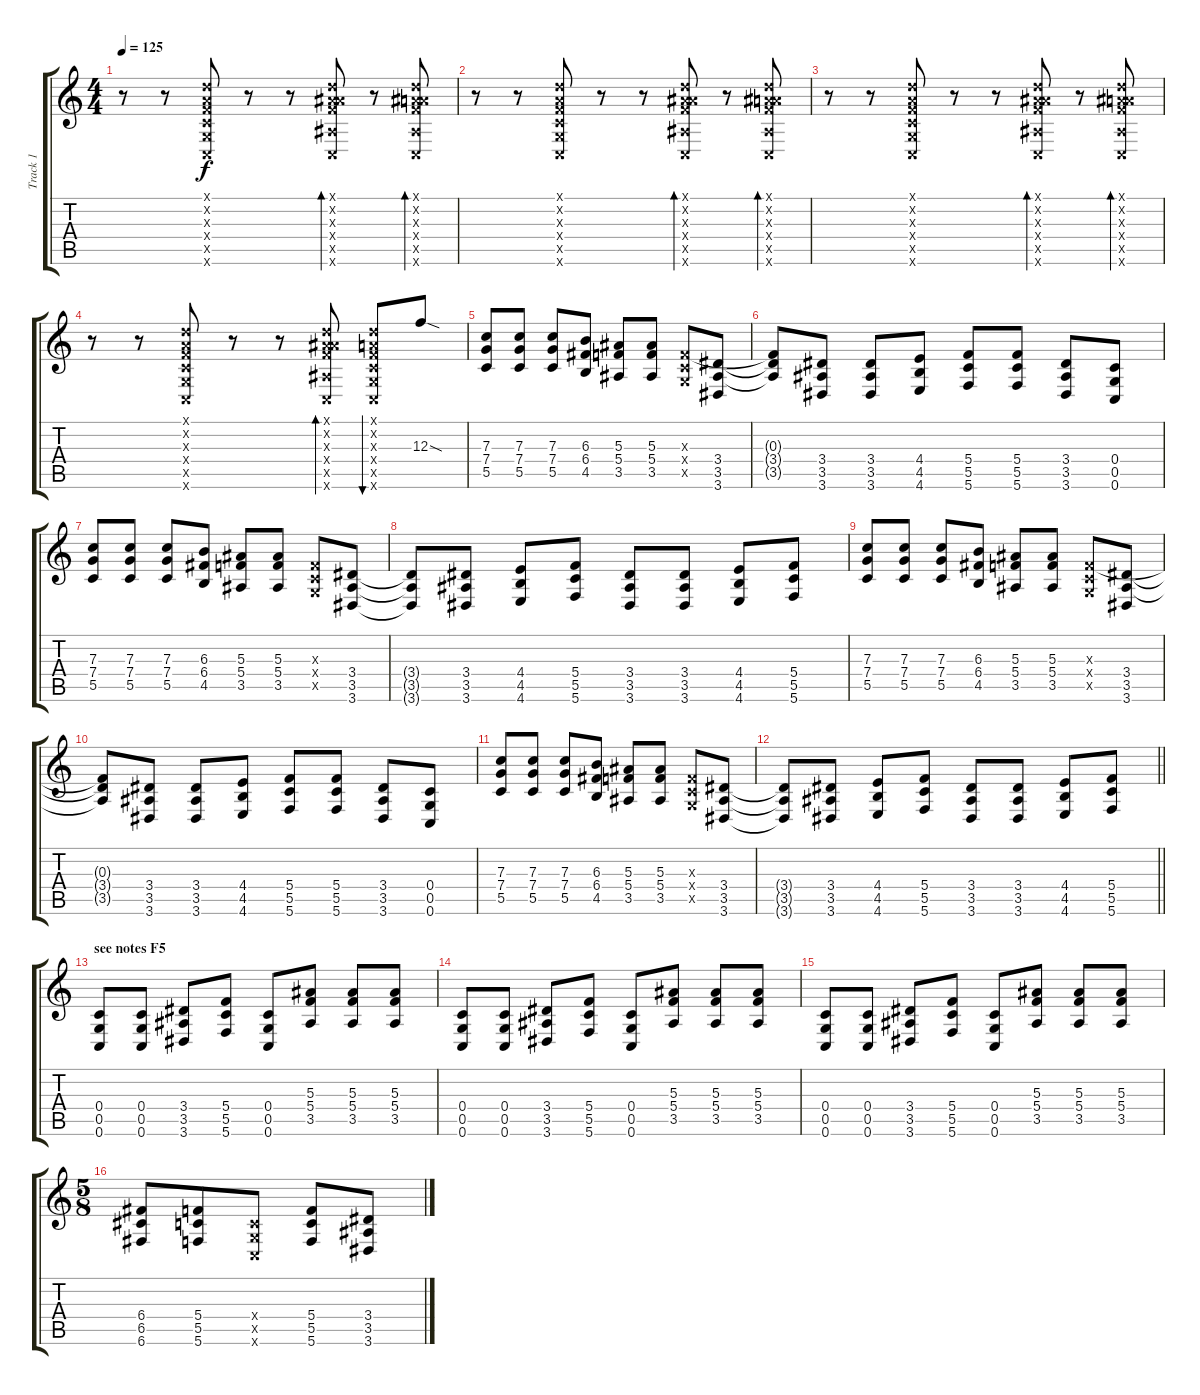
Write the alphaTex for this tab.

\track ("Track 1" "Track 1") {instrument distortionguitar}
\staff {score tabs}
\tuning (D4 A3 F3 C3 G2 C2) {hide}
\ts (4 4)
\tempo 125
\clef g2
\ks c
r.8{dy f} r.8 (0.1{x} 0.2{x} 0.3{x} 0.4{x} 0.5{x} 0.6{x}).8 r.8 r.8 (0.1{x} 0.2{x} 5.3{x} 5.4{x} 3.5{x} 0.6{x}).8{bd 60} r.8 (0.1{x} 0.2{x} 5.3{x} 5.4{x} 3.5{x} 0.6{x}).8{bd 60} |
r.8 r.8 (0.1{x} 0.2{x} 0.3{x} 0.4{x} 0.5{x} 0.6{x}).8 r.8 r.8 (0.1{x} 0.2{x} 5.3{x} 5.4{x} 3.5{x} 0.6{x}).8{bd 60} r.8 (0.1{x} 0.2{x} 5.3{x} 5.4{x} 3.5{x} 0.6{x}).8{bd 60} |
r.8 r.8 (0.1{x} 0.2{x} 0.3{x} 0.4{x} 0.5{x} 0.6{x}).8 r.8 r.8 (0.1{x} 0.2{x} 5.3{x} 5.4{x} 3.5{x} 0.6{x}).8{bd 60} r.8 (0.1{x} 0.2{x} 5.3{x} 5.4{x} 3.5{x} 0.6{x}).8{bd 60} |
r.8 r.8 (0.1{x} 0.2{x} 0.3{x} 0.4{x} 0.5{x} 0.6{x}).8 r.8 r.8 (0.1{x} 0.2{x} 5.3{x} 5.4{x} 3.5{x} 0.6{x}).8{bd 60} (0.1{x} 0.2{x} 0.3{x} 0.4{x} 0.5{x} 0.6{x}).8{bu 60} 12.3{sod}.8{instrument guitarharmonics} |
(7.3 7.4 5.5).8{instrument distortionguitar} (7.3 7.4 5.5).8 (7.3 7.4 5.5).8 (6.3 6.4 4.5).8 (5.3 5.4 3.5).8 (5.3 5.4 3.5).8 (0.3{x} 0.4{x} 0.5{x}).8 (3.4 3.5 3.6).8 |
(0.3{t} 3.4{t} 3.5{t}).8 (3.4 3.5 3.6).8 (3.4 3.5 3.6).8 (4.4 4.5 4.6).8 (5.4 5.5 5.6).8 (5.4 5.5 5.6).8 (3.4 3.5 3.6).8 (0.4 0.5 0.6).8 |
(7.3 7.4 5.5).8 (7.3 7.4 5.5).8 (7.3 7.4 5.5).8 (6.3 6.4 4.5).8 (5.3 5.4 3.5).8 (5.3 5.4 3.5).8 (0.3{x} 0.4{x} 0.5{x}).8 (3.4 3.5 3.6).8 |
(3.4{t} 3.5{t} 3.6{t}).8 (3.4 3.5 3.6).8 (4.4 4.5 4.6).8 (5.4 5.5 5.6).8 (3.4 3.5 3.6).8 (3.4 3.5 3.6).8 (4.4 4.5 4.6).8 (5.4 5.5 5.6).8 |
(7.3 7.4 5.5).8 (7.3 7.4 5.5).8 (7.3 7.4 5.5).8 (6.3 6.4 4.5).8 (5.3 5.4 3.5).8 (5.3 5.4 3.5).8 (0.3{x} 0.4{x} 0.5{x}).8 (3.4 3.5 3.6).8 |
(0.3{t} 3.4{t} 3.5{t}).8 (3.4 3.5 3.6).8 (3.4 3.5 3.6).8 (4.4 4.5 4.6).8 (5.4 5.5 5.6).8 (5.4 5.5 5.6).8 (3.4 3.5 3.6).8 (0.4 0.5 0.6).8 |
(7.3 7.4 5.5).8 (7.3 7.4 5.5).8 (7.3 7.4 5.5).8 (6.3 6.4 4.5).8 (5.3 5.4 3.5).8 (5.3 5.4 3.5).8 (0.3{x} 0.4{x} 0.5{x}).8 (3.4 3.5 3.6).8 |
\barLineRight lightlight
(3.4{t} 3.5{t} 3.6{t}).8 (3.4 3.5 3.6).8 (4.4 4.5 4.6).8 (5.4 5.5 5.6).8 (3.4 3.5 3.6).8 (3.4 3.5 3.6).8 (4.4 4.5 4.6).8 (5.4 5.5 5.6).8 |
\section ("" "see notes F5")
(0.4 0.5 0.6).8 (0.4 0.5 0.6).8 (3.4 3.5 3.6).8 (5.4 5.5 5.6).8 (0.4 0.5 0.6).8 (5.3 5.4 3.5).8 (5.3 5.4 3.5).8 (5.3 5.4 3.5).8 |
(0.4 0.5 0.6).8 (0.4 0.5 0.6).8 (3.4 3.5 3.6).8 (5.4 5.5 5.6).8 (0.4 0.5 0.6).8 (5.3 5.4 3.5).8 (5.3 5.4 3.5).8 (5.3 5.4 3.5).8 |
(0.4 0.5 0.6).8 (0.4 0.5 0.6).8 (3.4 3.5 3.6).8 (5.4 5.5 5.6).8 (0.4 0.5 0.6).8 (5.3 5.4 3.5).8 (5.3 5.4 3.5).8 (5.3 5.4 3.5).8 |
\ts (5 8)
(6.4 6.5 6.6).8 (5.4 5.5 5.6).8 (0.4{x} 0.5{x} 0.6{x}).8 (5.4 5.5 5.6).8 (3.4 3.5 3.6).8
